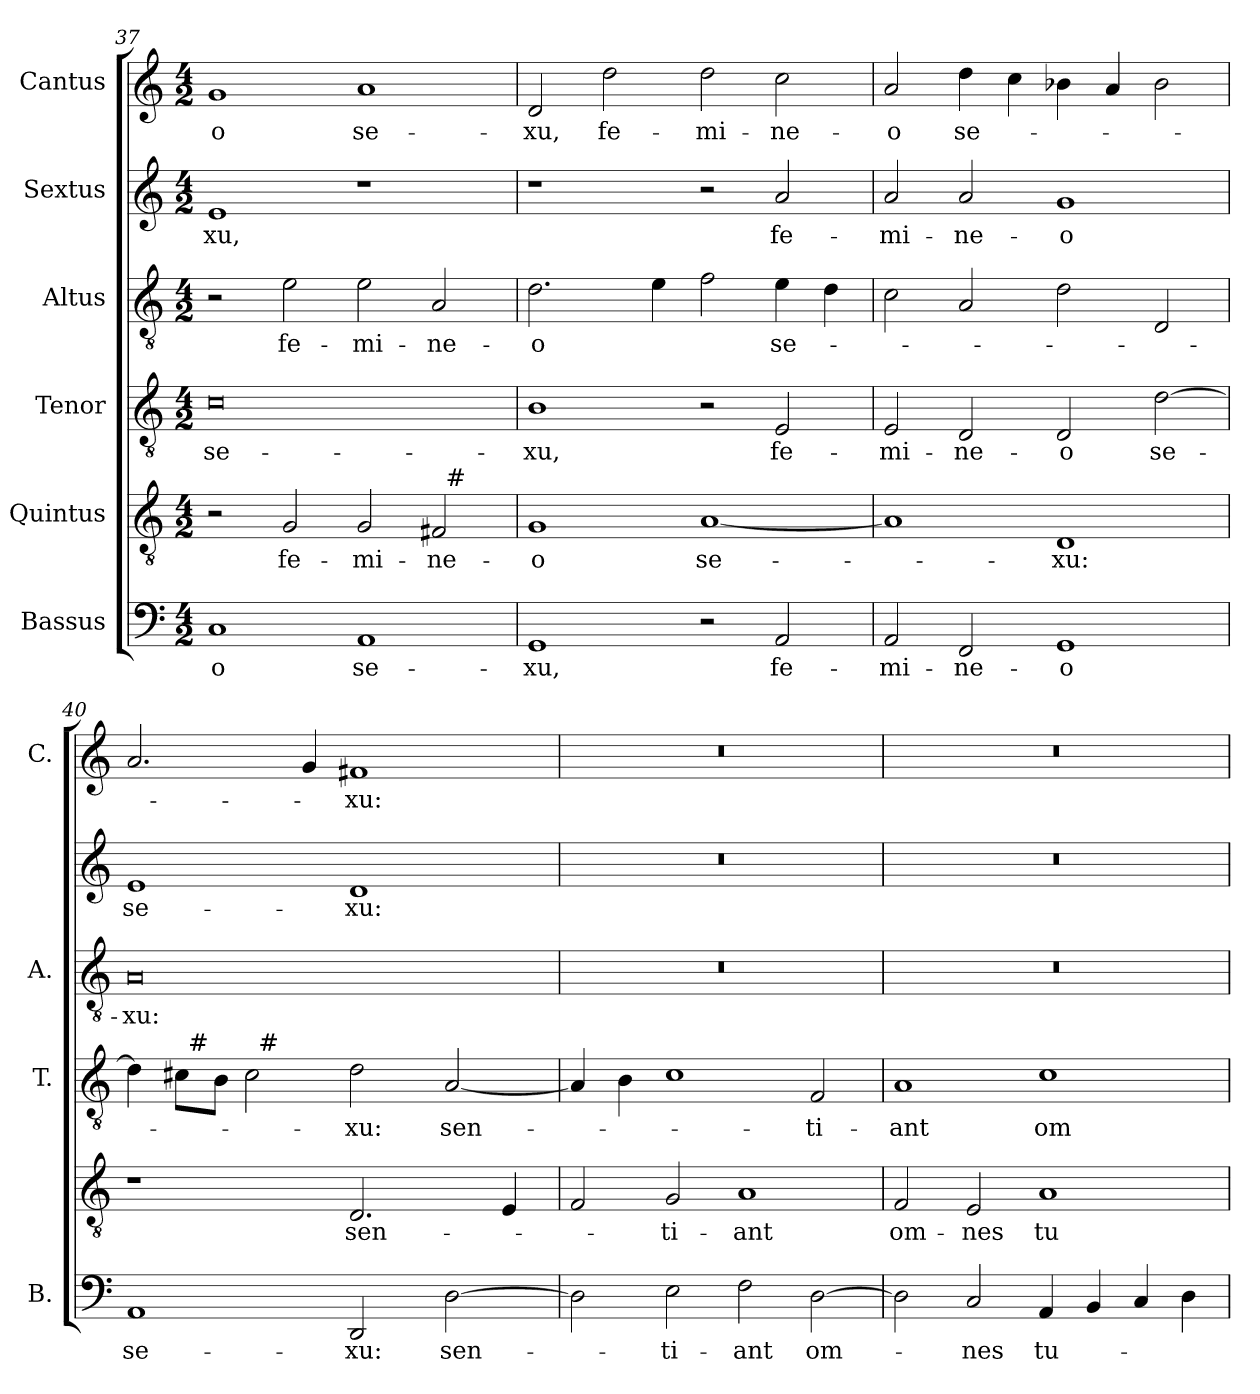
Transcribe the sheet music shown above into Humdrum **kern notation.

**kern	**text	**kern	**text	**kern	**text	**kern	**text	**kern	**text	**kern	**text
*part6	*part6	*part5	*part5	*part4	*part4	*part3	*part3	*part2	*part2	*part1	*part1
*staff6	*staff6	*staff5	*staff5	*staff4	*staff4	*staff3	*staff3	*staff2	*staff2	*staff1	*staff1
*I"Bassus	*	*I"Quintus	*	*I"Tenor	*	*I"Altus	*	*I"Sextus	*	*I"Cantus	*
*I'B.	*	*	*	*I'T.	*	*I'A.	*	*	*	*I'C.	*
*clefF4	*	*clefGv2	*	*clefGv2	*	*clefGv2	*	*clefG2	*	*clefG2	*
*	*	*ITrd7c12	*	*ITrd7c12	*	*ITrd7c12	*	*	*	*	*
*k[]	*	*k[]	*	*k[]	*	*k[]	*	*k[]	*	*k[]	*
*a:	*	*a:	*	*a:	*	*a:	*	*a:	*	*a:	*
*M4/2	*	*M4/2	*	*M4/2	*	*M4/2	*	*M4/2	*	*M4/2	*
=37	=37	=37	=37	=37	=37	=37	=37	=37	=37	=37	=37
!	!LO:LY:b	!	!	!	!LO:LY:b	!	!	!	!LO:LY:b	!	!LO:LY:b
*	*	*^	*	*	*	*	*	*	*	*	*
1C	-o	2r	1ryy	.	0C	se-	2r	.	1e	-xu,	1g	-o
!	!	!	!	!LO:LY:b	!	!	!	!LO:LY:b	!	!	!	!
.	.	2GG/	.	fe-	.	.	2E\	fe-	.	.	.	.
!	!LO:LY:b	!	!	!LO:LY:b	!	!	!	!LO:LY:b	!	!	!	!LO:LY:b
1AA	se-	2GG/	2ryy	-mi-	.	.	2E\	-mi-	1r	.	1a	se-
!	!	!	!	!LO:LY:b	!	!	!	!LO:LY:b	!	!	!	!
.	.	2FF#/	32ryy	-ne-	.	.	2AA/	-ne-	.	.	.	.
!	!	!	!LO:TX:a:t=#	!	!	!	!	!	!	!	!	!
.	.	.	4...ryy	.	.	.	.	.	.	.	.	.
!!LO:LB:g=z
=38	=38	=38	=38	=38	=38	=38	=38	=38	=38	=38	=38	=38
!	!LO:LY:b	!	!	!LO:LY:b	!	!LO:LY:b	!	!LO:LY:b	!	!	!	!LO:LY:b
*	*	*v	*v	*	*	*	*	*	*	*	*	*
1GG	-xu,	1GG	-o	1BB	-xu,	2.D\	-o	1r	.	2d/	-xu,
!	!	!	!	!	!	!	!	!	!	!	!LO:LY:b
.	.	.	.	.	.	.	.	.	.	2dd\	fe-
.	.	.	.	.	.	4E\	.	.	.	.	.
!	!	!	!LO:LY:b	!	!	!	!	!	!	!	!LO:LY:b
2r	.	[<1AA	se-	2r	.	2F\	.	2r	.	2dd\	-mi-
!	!LO:LY:b	!	!	!	!LO:LY:b	!	!LO:LY:b	!	!LO:LY:b	!	!LO:LY:b
2AA/	fe-	.	.	2EE/	fe-	4E\	se-	2a/	fe-	2cc\	-ne-
.	.	.	.	.	.	4D\	.	.	.	.	.
=39	=39	=39	=39	=39	=39	=39	=39	=39	=39	=39	=39
!	!LO:LY:b	!	!	!	!LO:LY:b	!	!	!	!LO:LY:b	!	!LO:LY:b
2AA/	-mi-	1AA]	.	2EE/	-mi-	2C\	.	2a/	-mi-	2a/	-o
!	!LO:LY:b	!	!	!	!LO:LY:b	!	!	!	!LO:LY:b	!	!LO:LY:b
2FF/	-ne-	.	.	2DD/	-ne-	2AA/	.	2a/	-ne-	4dd\	se-
.	.	.	.	.	.	.	.	.	.	4cc\	.
!	!LO:LY:b	!	!LO:LY:b	!	!LO:LY:b	!	!	!	!LO:LY:b	!	!
1GG	-o	1DD	-xu:	2DD/	-o	2D\	.	1g	-o	4b-X\	.
.	.	.	.	.	.	.	.	.	.	4a/	.
!	!	!	!	!	!LO:LY:b	!	!	!	!	!	!
.	.	.	.	[>2D\	se-	2DD/	.	.	.	2b-\	.
=40	=40	=40	=40	=40	=40	=40	=40	=40	=40	=40	=40
!	!LO:LY:b	!	!	!	!	!	!LO:LY:b	!	!LO:LY:b	!	!
*	*	*	*	*^	*	*	*	*	*	*	*
*	*	*	*	*	*^	*	*	*	*	*	*	*
1AA	se-	1r	.	4D\]	4ryy	2ryy	.	0AA	-xu:	1e	se-	2.a/	.
.	.	.	.	8C#\L	32ryy	.	.	.	.	.	.	.	.
!	!	!	!	!	!LO:TX:a:t=#	!	!	!	!	!	!	!	!
.	.	.	.	.	1ryy	.	.	.	.	.	.	.	.
.	.	.	.	8BB\J	.	.	.	.	.	.	.	.	.
.	.	.	.	2C#\	.	32ryy	.	.	.	.	.	.	.
!	!	!	!	!	!	!LO:TX:a:t=#	!	!	!	!	!	!	!
.	.	.	.	.	.	1ryy	.	.	.	.	.	.	.
.	.	.	.	.	.	.	.	.	.	.	.	4g/	.
!	!LO:LY:b	!	!LO:LY:b	!	!	!	!LO:LY:b	!	!	!	!LO:LY:b	!	!LO:LY:b
2DD/	-xu:	2.DD/	sen-	2D\	.	.	-xu:	.	.	1d	-xu:	1f#X	-xu:
.	.	.	.	.	2ryy	.	.	.	.	.	.	.	.
!	!LO:LY:b	!	!	!	!	!	!LO:LY:b	!	!	!	!	!	!
[>2D\	sen-	.	.	[<2AA/	.	.	sen-	.	.	.	.	.	.
.	.	.	.	.	.	4...ryy	.	.	.	.	.	.	.
.	.	4EE/	.	.	.	.	.	.	.	.	.	.	.
.	.	.	.	.	8..ryy	.	.	.	.	.	.	.	.
=41	=41	=41	=41	=41	=41	=41	=41	=41	=41	=41	=41	=41	=41
!	!	!	!	!	!	!	!	!LO:N:vis=1	!	!LO:N:vis=1	!	!LO:N:vis=1	!
*	*	*	*	*v	*v	*v	*	*	*	*	*	*	*
2D\]	.	2FF/	.	4AA/]	.	0r	.	0r	.	0r	.
.	.	.	.	4BB\	.	.	.	.	.	.	.
!	!LO:LY:b	!	!LO:LY:b	!	!	!	!	!	!	!	!
2E\	-ti-	2GG/	-ti-	1C	.	.	.	.	.	.	.
!	!LO:LY:b	!	!LO:LY:b	!	!	!	!	!	!	!	!
2F\	-ant	1AA	-ant	.	.	.	.	.	.	.	.
!	!LO:LY:b	!	!	!	!LO:LY:b	!	!	!	!	!	!
[>2D\	om-	.	.	2FF/	-ti-	.	.	.	.	.	.
=42	=42	=42	=42	=42	=42	=42	=42	=42	=42	=42	=42
!	!	!	!LO:LY:b	!	!LO:LY:b	!LO:N:vis=1	!	!LO:N:vis=1	!	!LO:N:vis=1	!
2D\]	.	2FF/	om-	1AA	-ant	0r	.	0r	.	0r	.
!	!LO:LY:b	!	!LO:LY:b	!	!	!	!	!	!	!	!
2C/	-nes	2EE/	-nes	.	.	.	.	.	.	.	.
!	!LO:LY:b	!	!LO:LY:b	!	!LO:LY:b	!	!	!	!	!	!
4AA/	tu-	1AA	tu-	1C	om-	.	.	.	.	.	.
4BB/	.	.	.	.	.	.	.	.	.	.	.
4C/	.	.	.	.	.	.	.	.	.	.	.
4D\	.	.	.	.	.	.	.	.	.	.	.
=	=	=	=	=	=	=	=	=	=	=	=
*-	*-	*-	*-	*-	*-	*-	*-	*-	*-	*-	*-
